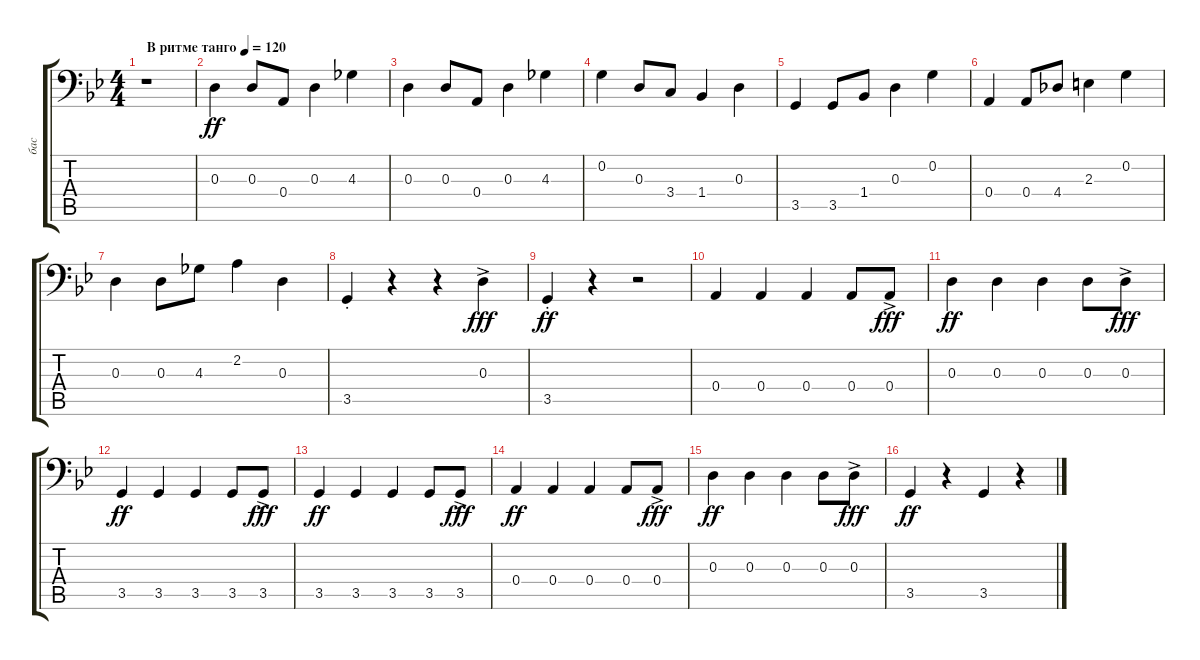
\track ("бас" "бас") {instrument electricbasspick}
\staff {score tabs}
\tuning (C3 G2 D2 A1 E1 B0) {hide}
\ts (4 4)
\tempo (120 "В ритме танго")
\clef f4
\ks gminor
r.1{dy ff instrument electricbasspick} |
0.3.4 0.3.8 0.4.8 0.3.4 4.3.4 |
0.3.4 0.3.8 0.4.8 0.3.4 4.3.4 |
0.2.4 0.3.8 3.4.8 1.4.4 0.3.4 |
3.5.4 3.5.8 1.4.8 0.3.4 0.2.4 |
0.4.4 0.4.8 4.4.8 2.3.4 0.2.4 |
0.3.4 0.3.8 4.3.8 2.2.4 0.3.4 |
3.5{st}.4 r.4 r.4 0.3{ac}.4{dy fff} |
3.5{st}.4{dy ff} r.4 r.2 |
0.4.4 0.4.4 0.4.4 0.4.8 0.4{ac}.8{dy fff} |
0.3.4{dy ff} 0.3.4 0.3.4 0.3.8 0.3{ac}.8{dy fff} |
3.5.4{dy ff} 3.5.4 3.5.4 3.5.8 3.5{ac}.8{dy fff} |
3.5.4{dy ff} 3.5.4 3.5.4 3.5.8 3.5{ac}.8{dy fff} |
0.4.4{dy ff} 0.4.4 0.4.4 0.4.8 0.4{ac}.8{dy fff} |
0.3.4{dy ff} 0.3.4 0.3.4 0.3.8 0.3{ac}.8{dy fff} |
3.5.4{dy ff} r.4 3.5.4 r.4
